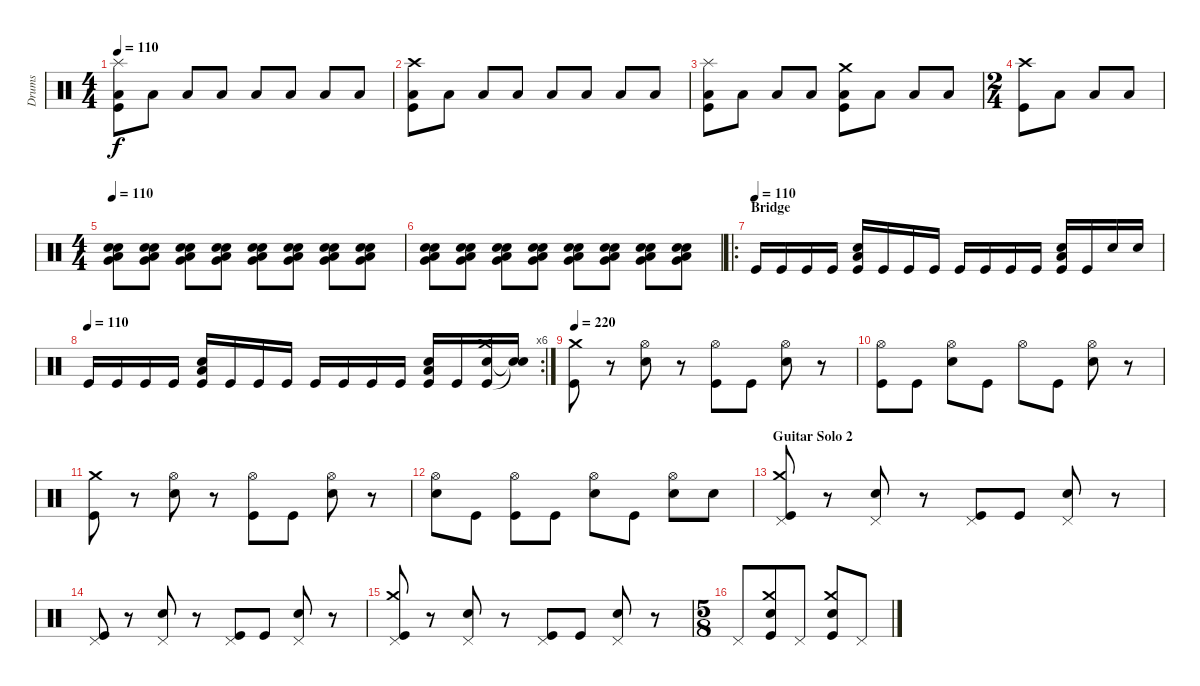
\track ("Drums" "Drums") {instrument percussion}
\staff {score}
\articulation defaults
\ts (4 4)
\tempo 110
\clef neutral
\ks c
("Kick (hit)" "Low Floor Tom (hit)" "Splash (hit)").8{dy f} "Low Floor Tom (hit)".8 "Low Floor Tom (hit)".8 "Low Floor Tom (hit)".8 "Low Floor Tom (hit)".8 "Low Floor Tom (hit)".8 "Low Floor Tom (hit)".8 "Low Floor Tom (hit)".8 |
("Crash high (hit)" "Low Floor Tom (hit)" "Kick (hit)").8 "Low Floor Tom (hit)".8 "Low Floor Tom (hit)".8 "Low Floor Tom (hit)".8 "Low Floor Tom (hit)".8 "Low Floor Tom (hit)".8 "Low Floor Tom (hit)".8 "Low Floor Tom (hit)".8 |
("Kick (hit)" "Low Floor Tom (hit)" "Splash (hit)").8 "Low Floor Tom (hit)".8 "Low Floor Tom (hit)".8 "Low Floor Tom (hit)".8 ("Crash medium (hit)" "Low Floor Tom (hit)" "Kick (hit)").8 "Low Floor Tom (hit)".8 "Low Floor Tom (hit)".8 "Low Floor Tom (hit)".8 |
\ts (2 4)
("Crash high (hit)" "Kick (hit)").8 "Low Floor Tom (hit)".8 "Low Floor Tom (hit)".8 "Low Floor Tom (hit)".8 |
\ts (4 4)
\tempo 110
("Very Low Tom (hit)" "Low Floor Tom (hit)" "Electric Snare (hit)" "Snare (hit) 2").8 ("Very Low Tom (hit)" "Low Floor Tom (hit)" "Electric Snare (hit)" "Snare (hit) 2").8 ("Very Low Tom (hit)" "Low Floor Tom (hit)" "Electric Snare (hit)" "Snare (hit) 2").8 ("Very Low Tom (hit)" "Low Floor Tom (hit)" "Electric Snare (hit)" "Snare (hit) 2").8 ("Very Low Tom (hit)" "Low Floor Tom (hit)" "Electric Snare (hit)" "Snare (hit) 2").8 ("Very Low Tom (hit)" "Low Floor Tom (hit)" "Electric Snare (hit)" "Snare (hit) 2").8 ("Very Low Tom (hit)" "Low Floor Tom (hit)" "Electric Snare (hit)" "Snare (hit) 2").8 ("Very Low Tom (hit)" "Low Floor Tom (hit)" "Electric Snare (hit)" "Snare (hit) 2").8 |
("Very Low Tom (hit)" "Low Floor Tom (hit)" "Electric Snare (hit)" "Snare (hit) 2").8 ("Very Low Tom (hit)" "Low Floor Tom (hit)" "Electric Snare (hit)" "Snare (hit) 2").8 ("Very Low Tom (hit)" "Low Floor Tom (hit)" "Electric Snare (hit)" "Snare (hit) 2").8 ("Very Low Tom (hit)" "Low Floor Tom (hit)" "Electric Snare (hit)" "Snare (hit) 2").8 ("Very Low Tom (hit)" "Low Floor Tom (hit)" "Electric Snare (hit)" "Snare (hit) 2").8 ("Very Low Tom (hit)" "Low Floor Tom (hit)" "Electric Snare (hit)" "Snare (hit) 2").8 ("Very Low Tom (hit)" "Low Floor Tom (hit)" "Electric Snare (hit)" "Snare (hit) 2").8 ("Very Low Tom (hit)" "Low Floor Tom (hit)" "Electric Snare (hit)" "Snare (hit) 2").8 |
\ro
\section ("" "Bridge")
\tempo (110)
"Kick (hit)".16 "Kick (hit)".16 "Kick (hit)".16 "Kick (hit)".16 ("Electric Snare (hit)" "Low Floor Tom (hit)" "Kick (hit)").16 "Kick (hit)".16 "Kick (hit)".16 "Kick (hit)".16 "Kick (hit)".16 "Kick (hit)".16 "Kick (hit)".16 "Kick (hit)".16 ("Electric Snare (hit)" "Low Floor Tom (hit)" "Kick (hit)").16 "Kick (hit)".16 "Electric Snare (hit)".16 "Electric Snare (hit)".16 |
\rc 6
\tempo (110)
"Kick (hit)".16 "Kick (hit)".16 "Kick (hit)".16 "Kick (hit)".16 ("Electric Snare (hit)" "Low Floor Tom (hit)" "Kick (hit)").16 "Kick (hit)".16 "Kick (hit)".16 "Kick (hit)".16 "Kick (hit)".16 "Kick (hit)".16 "Kick (hit)".16 "Kick (hit)".16 ("Electric Snare (hit)" "Low Floor Tom (hit)" "Kick (hit)").16 "Kick (hit)".16 ("Kick (hit)" "Electric Snare (hit)" "Crash medium (hit)").16 ("Electric Snare (hit)"{t} "Snare (hit)"{t}).16 |
\tempo 220
("Kick (hit)" "Crash medium (hit)").8 r.8 ("Hi-Hat (open)" "Electric Snare (hit)").8 r.8 ("Hi-Hat (open)" "Kick (hit)").8 "Kick (hit)".8 ("Hi-Hat (open)" "Electric Snare (hit)").8 r.8 |
("Kick (hit)" "Hi-Hat (open)").8 "Kick (hit)".8 ("Hi-Hat (open)" "Electric Snare (hit)").8 "Kick (hit)".8 "Hi-Hat (open)".8 "Kick (hit)".8 ("Hi-Hat (open)" "Electric Snare (hit)").8 r.8 |
("Kick (hit)" "Crash medium (hit)").8 r.8 ("Hi-Hat (open)" "Electric Snare (hit)").8 r.8 ("Hi-Hat (open)" "Kick (hit)").8 "Kick (hit)".8 ("Hi-Hat (open)" "Electric Snare (hit)").8 r.8 |
("Hi-Hat (open)" "Electric Snare (hit)").8 "Kick (hit)".8 ("Hi-Hat (open)" "Kick (hit)").8 "Kick (hit)".8 ("Hi-Hat (open)" "Electric Snare (hit)").8 "Kick (hit)".8 ("Hi-Hat (open)" "Electric Snare (hit)").8 "Electric Snare (hit)".8 |
\section ("" "Guitar Solo 2")
("Pedal Hi-Hat (hit)" "Kick (hit)" "Crash medium (hit)").8 r.8 ("Pedal Hi-Hat (hit)" "Electric Snare (hit)").8 r.8 ("Pedal Hi-Hat (hit)" "Kick (hit)").8 "Kick (hit)".8 ("Pedal Hi-Hat (hit)" "Electric Snare (hit)").8 r.8 |
("Pedal Hi-Hat (hit)" "Kick (hit)").8 r.8 ("Pedal Hi-Hat (hit)" "Electric Snare (hit)").8 r.8 ("Pedal Hi-Hat (hit)" "Kick (hit)").8 "Kick (hit)".8 ("Pedal Hi-Hat (hit)" "Electric Snare (hit)").8 r.8 |
("Pedal Hi-Hat (hit)" "Kick (hit)" "Crash medium (hit)").8 r.8 ("Pedal Hi-Hat (hit)" "Electric Snare (hit)").8 r.8 ("Pedal Hi-Hat (hit)" "Kick (hit)").8 "Kick (hit)".8 ("Pedal Hi-Hat (hit)" "Electric Snare (hit)").8 r.8 |
\ts (5 8)
"Pedal Hi-Hat (hit)".8 ("Crash medium (hit)" "Kick (hit)" "Electric Snare (hit)").8 "Pedal Hi-Hat (hit)".8 ("Crash medium (hit)" "Kick (hit)" "Electric Snare (hit)").8 "Pedal Hi-Hat (hit)".8
